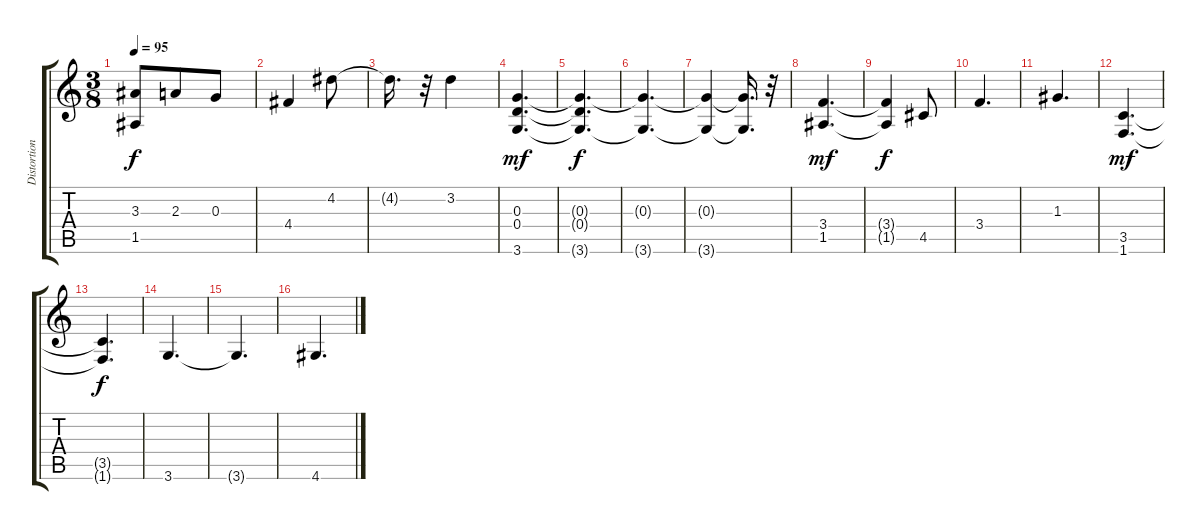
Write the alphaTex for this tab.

\track ("Distortion Gt" "Distortion") {instrument distortionguitar}
\staff {score tabs}
\tuning (E4 B3 G3 D3 A2 E2) {hide}
\ts (3 8)
\tempo 95
\clef g2
\ks c
(3.3{t} 1.5{t}).8{dy f} 2.3.8 0.3.8 |
4.4.4 4.2.8 |
4.2{t}.16{d} r.32 3.2.4 |
(0.3 0.4 3.6).4{d dy mf} |
(0.3{t} 0.4{t} 3.6{t}).4{d dy f} |
(0.3{t} 3.6{t}).4{d} |
(0.3{t} 3.6{t}).4 (0.3{t} 3.6{t}).16{d} r.32 |
(3.4 1.5).4{d dy mf} |
(3.4{t} 1.5{t}).4{dy f} 4.5.8 |
3.4.4{d} |
1.3.4{d} |
(3.5 1.6).4{d dy mf} |
(3.5{t} 1.6{t}).4{d dy f} |
3.6.4{d} |
3.6{t}.4{d} |
4.6.4{d}
